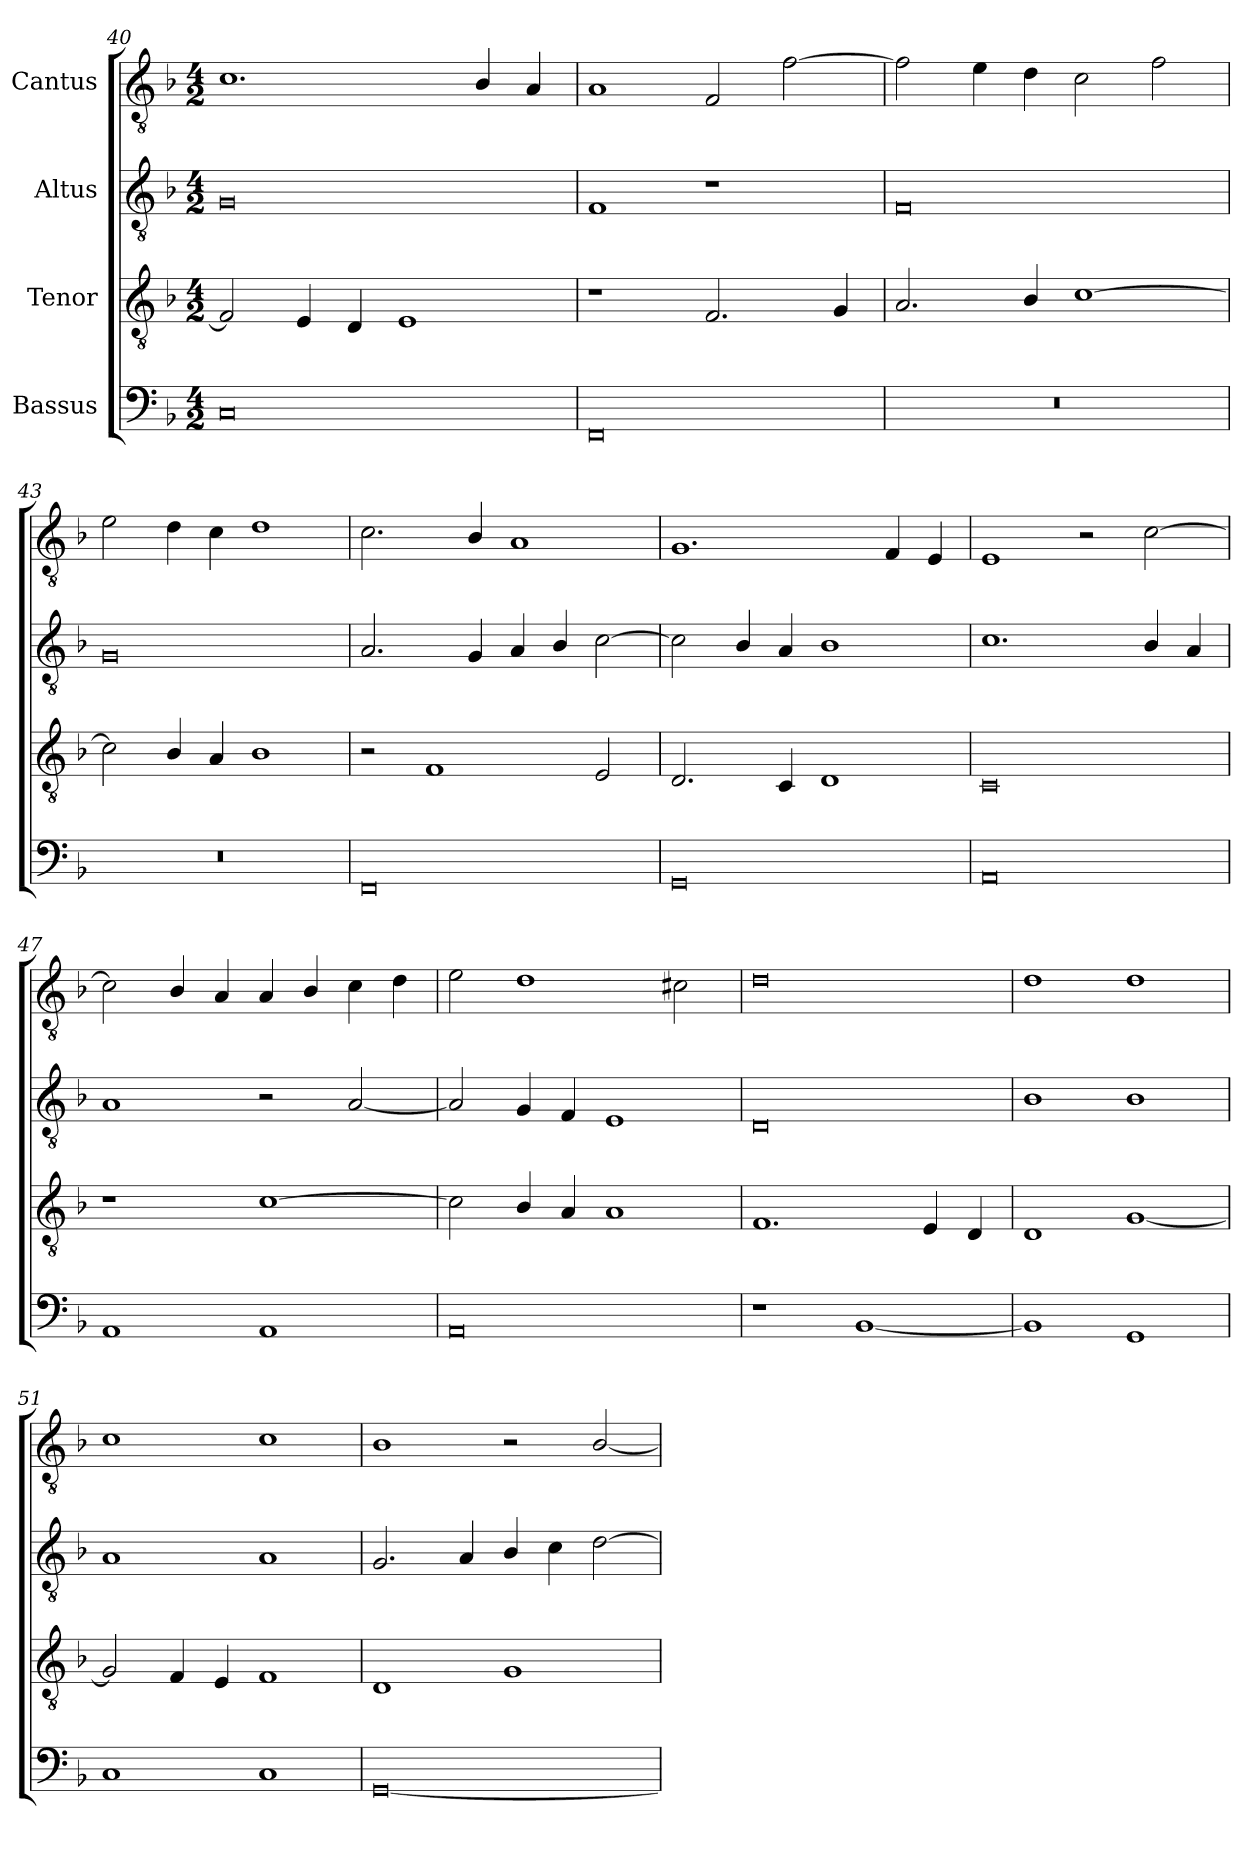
**kern	**kern	**kern	**kern
*part4	*part3	*part2	*part1
*staff4	*staff3	*staff2	*staff1
*I"Bassus	*I"Tenor	*I"Altus	*I"Cantus
*clefF4	*clefGv2	*clefGv2	*clefGv2
*k[b-]	*k[b-]	*k[b-]	*k[b-]
*M4/2	*M4/2	*M4/2	*M4/2
=40	=40	=40	=40
0C/	2F/]	0G/	1.c\
.	4E/	.	.
.	4D/	.	.
.	1E/	.	.
.	.	.	4B-/
.	.	.	4A/
=41	=41	=41	=41
0FF/	1r	1F/	1A/
.	2.F/	1r	2F/
.	.	.	[2f\
.	4G/	.	.
=42	=42	=42	=42
0r	2.A/	0F/	2f\]
.	.	.	4e\
.	4B-/	.	4d\
.	[1c\	.	2c\
.	.	.	2f\
=43	=43	=43	=43
0r	2c\]	0G/	2e\
.	4B-/	.	4d\
.	4A/	.	4c\
.	1B-/	.	1d\
=44	=44	=44	=44
0FF/	2r	2.A/	2.c\
.	1F/	.	.
.	.	4G/	4B-/
.	.	4A/	1A/
.	.	4B-/	.
.	2E/	[2c\	.
=45	=45	=45	=45
0GG/	2.D/	2c\]	1.G/
.	.	4B-/	.
.	4C/	4A/	.
.	1D/	1B-/	.
.	.	.	4F/
.	.	.	4E/
=46	=46	=46	=46
0AA/	0C/	1.c\	1E/
.	.	.	2r
.	.	4B-/	[2c\
.	.	4A/	.
=47	=47	=47	=47
1AA/	1r	1A/	2c\]
.	.	.	4B-/
.	.	.	4A/
1AA/	[1c\	2r	4A/
.	.	.	4B-/
.	.	[2A/	4c\
.	.	.	4d\
=48	=48	=48	=48
0AA/	2c\]	2A/]	2e\
.	4B-/	4G/	1d\
.	4A/	4F/	.
.	1A/	1E/	.
.	.	.	2c#X\
=49	=49	=49	=49
1r	1.F/	0D/	0d\
[1BB-/	.	.	.
.	4E/	.	.
.	4D/	.	.
=50	=50	=50	=50
1BB-/]	1D/	1B-/	1d\
1GG/	[1G/	1B-/	1d\
=51	=51	=51	=51
1C/	2G/]	1A/	1c\
.	4F/	.	.
.	4E/	.	.
1C/	1F/	1A/	1c\
=52	=52	=52	=52
[0GG/	1D/	2.G/	1B-/
.	.	4A/	.
.	1G/	4B-/	2r
.	.	4c\	.
.	.	[2d\	[2B-/
=	=	=	=
*-	*-	*-	*-
